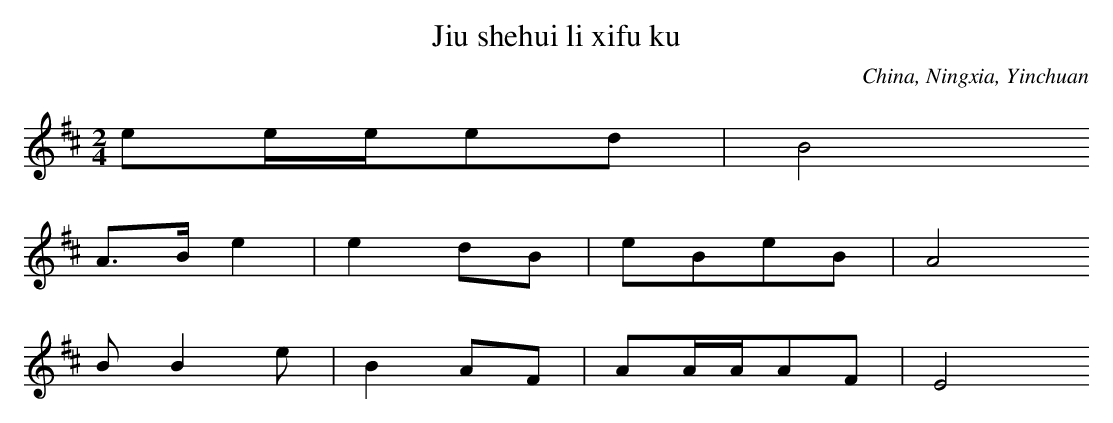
X:1
T: Jiu shehui li xifu ku
O: China, Ningxia, Yinchuan
M: 2/4
L: 1/16
K: D
e2eee2d2 | B8
A3Be4 | e4d2B2 | e2B2e2B2 | A8
B2B4e2 | B4A2F2 | A2AAA2F2 | E8
